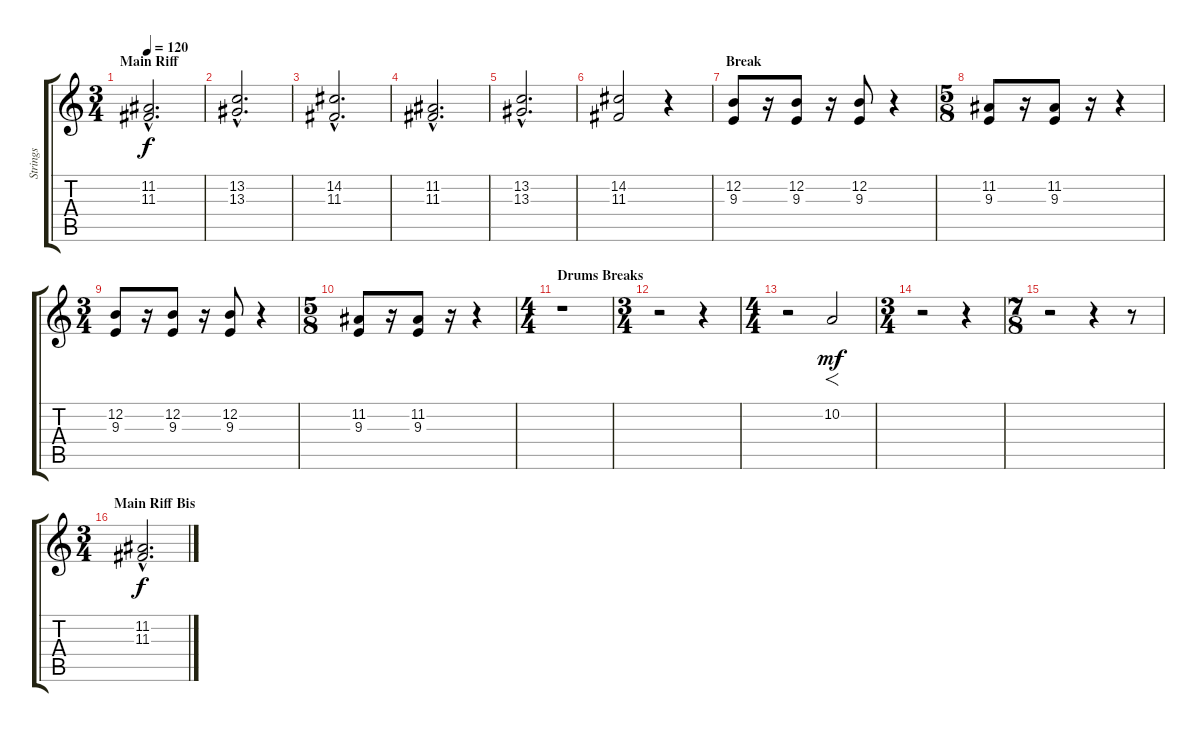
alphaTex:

\track ("Strings" "Strings") {instrument stringensemble1}
\staff {score tabs}
\tuning (E4 B3 G3 D3 A2 E2) {hide}
\ts (3 4)
\section ("" "Main Riff")
\tempo 120
\clef g2
\ks c
(11.2{hac} 11.3{hac}).2{d dy f instrument stringensemble1} |
(13.2{hac} 13.3{hac}).2{d} |
(14.2{hac} 11.3{hac}).2{d} |
(11.2{hac} 11.3{hac}).2{d} |
(13.2{hac} 13.3{hac}).2{d} |
(14.2 11.3).2 r.4 |
\section ("" "Break")
(12.2 9.3).8 r.16 (12.2 9.3).8 r.16 (12.2 9.3).8 r.4 |
\ts (5 8)
(11.2 9.3).8 r.16 (11.2 9.3).8 r.16 r.4 |
\ts (3 4)
(12.2 9.3).8 r.16 (12.2 9.3).8 r.16 (12.2 9.3).8 r.4 |
\ts (5 8)
(11.2 9.3).8 r.16 (11.2 9.3).8 r.16 r.4 |
\ts (4 4)
\section ("" "Drums Breaks")
r.1 |
\ts (3 4)
r.2 r.4 |
\ts (4 4)
r.2 10.2.2{f dy mf} |
\ts (3 4)
r.2 r.4 |
\ts (7 8)
r.2 r.4 r.8 |
\ts (3 4)
\section ("" "Main Riff Bis")
(11.2{hac} 11.3{hac}).2{d dy f}
